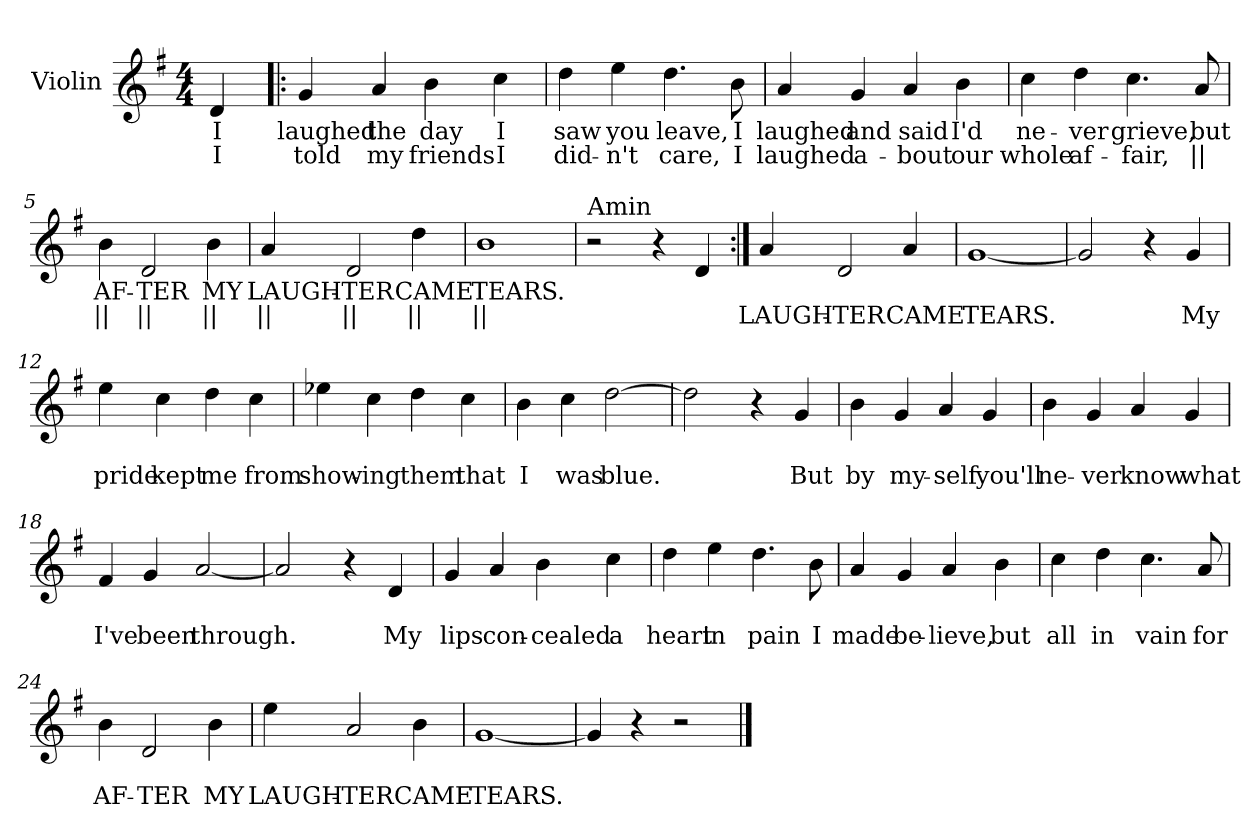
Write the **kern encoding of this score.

**kern	**text	**text
*part1	*part1	*part1
*staff1	*staff1	*staff1
*I"Violin	*	*
*I'Vln	*	*
*clefG2	*	*
*k[f#]	*	*
*G:	*	*
*M4/4	*	*
=	=	=
4d/	I	I
=1!|:	=1!|:	=1!|:
4g/	laughed	told
4a/	the	my
4b\	day	friends
4cc\	I	I
=2	=2	=2
4dd\	saw	did-
4ee\	you	-n't
4.dd\	leave,	care,
8b\	I	I
=3	=3	=3
4a/	laughed	laughed
4g/	and	a-
4a/	said	-bout
4b\	I'd	our
!!LO:LB:g=z
=4	=4	=4
4cc\	ne-	whole
4dd\	-ver	af-
4.cc\	grieve,	-fair,
8a/	but	||
=5	=5	=5
4b\	AF-	||
2d/	-TER	||
4b\	MY	||
=6	=6	=6
4a/	LAUGH-	||
2d/	-TER	||
4dd\	CAME	||
=7	=7	=7
1b	TEARS.	||
!!LO:LB:g=z
=8	=8	=8
!LO:TX:a:t=Amin	!	!
2r	.	.
4r	.	.
4d/	.	.
=9:|!	=9:|!	=9:|!
4a/	.	LAUGH-
2d/	.	-TER
4a/	.	CAME
=10	=10	=10
[1g	.	TEARS.
=11	=11	=11
2g/]	.	.
4r	.	.
4g/	.	My
!!LO:LB:g=z
=12	=12	=12
4ee\	.	pride
4cc\	.	kept
4dd\	.	me
4cc\	.	from
=13	=13	=13
4ee-X\	.	show-
4cc\	.	-ing
4dd\	.	them
4cc\	.	that
=14	=14	=14
4b\	.	I
4cc\	.	was
[2dd\	.	blue.
=15	=15	=15
2dd\]	.	.
4r	.	.
4g/	.	But
!!LO:LB:g=z
=16	=16	=16
4b\	.	by
4g/	.	my-
4a/	.	-self
4g/	.	you'll
=17	=17	=17
4b\	.	ne-
4g/	.	-ver
4a/	.	know
4g/	.	what
=18	=18	=18
4f#/	.	I've
4g/	.	been
[2a/	.	through.
=19	=19	=19
2a/]	.	.
4r	.	.
4d/	.	My
!!LO:LB:g=z
=20	=20	=20
4g/	.	lips
4a/	.	con-
4b\	.	-cealed
4cc\	.	a
=21	=21	=21
4dd\	.	heart
4ee\	.	in
4.dd\	.	pain
8b\	.	I
=22	=22	=22
4a/	.	made
4g/	.	be-
4a/	.	-lieve,
4b\	.	but
=23	=23	=23
4cc\	.	all
4dd\	.	in
4.cc\	.	vain
8a/	.	for
=24	=24	=24
4b\	.	AF-
2d/	.	-TER
4b\	.	MY
!!LO:LB:g=z
=25	=25	=25
4ee\	.	LAUGH-
2a/	.	-TER
4b\	.	CAME
=26	=26	=26
[1g	.	TEARS.
=27	=27	=27
4g/]	.	.
4r	.	.
2r	.	.
==	==	==
*-	*-	*-
